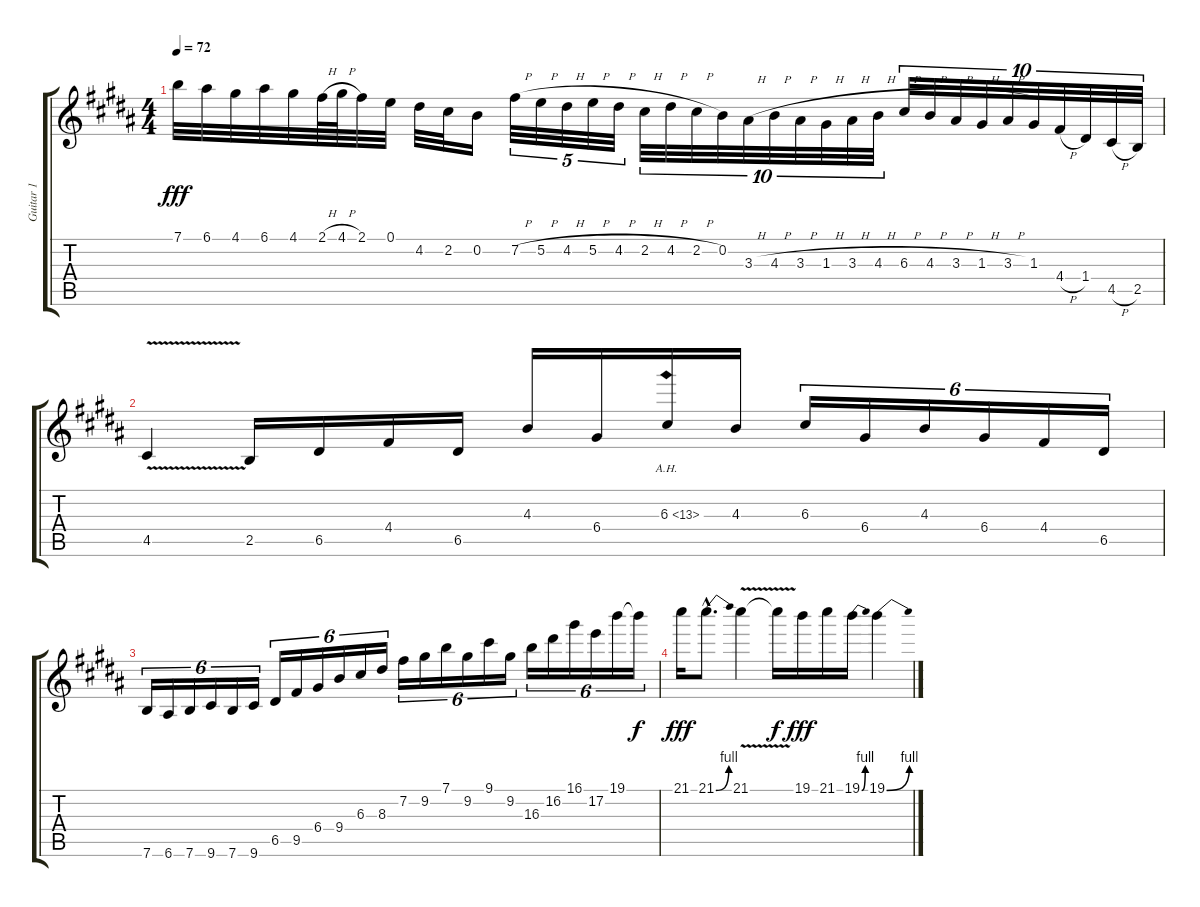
\track ("Guitar 1" "Guitar 1") {instrument distortionguitar}
\staff {score tabs}
\tuning (E4 B3 G3 D3 A2 E2) {hide}
\ts (4 4)
\tempo 72
\clef g2
\ks b
7.1.32{dy fff} 6.1.32 4.1.32 6.1.32 4.1.32 2.1{h}.64 4.1{h}.64 2.1.32 0.1.32 4.2.32 2.2.32 0.2.16 7.2{h}.32{tu (5 4)} 5.2{h}.32{tu (5 4)} 4.2{h}.32{tu (5 4)} 5.2{h}.32{tu (5 4)} 4.2{h}.32{tu (5 4)} 2.2{h}.32{tu (10 8)} 4.2{h}.32{tu (10 8)} 2.2{h}.32{tu (10 8)} 0.2.32{tu (10 8)} 3.3{h}.32{tu (10 8)} 4.3{h}.32{tu (10 8)} 3.3{h}.32{tu (10 8)} 1.3{h}.32{tu (10 8)} 3.3{h}.32{tu (10 8)} 4.3{h}.32{tu (10 8)} 6.3{h}.32{tu (10 8)} 4.3{h}.32{tu (10 8)} 3.3{h}.32{tu (10 8)} 1.3{h}.32{tu (10 8)} 3.3{h}.32{tu (10 8)} 1.3.32{tu (10 8)} 4.4{h}.32{tu (10 8)} 1.4.32{tu (10 8)} 4.5{h}.32{tu (10 8)} 2.5.32{tu (10 8)} |
4.5{v}.4 2.5.16 6.5.16 4.4.16 6.5.16 4.3.16 6.4.16 6.3{ah 7}.16 4.3.16 6.3.16{tu (6 4)} 6.4.16{tu (6 4)} 4.3.16{tu (6 4)} 6.4.16{tu (6 4)} 4.4.16{tu (6 4)} 6.5.16{tu (6 4)} |
7.6.16{tu (6 4)} 6.6.16{tu (6 4)} 7.6.16{tu (6 4)} 9.6.16{tu (6 4)} 7.6.16{tu (6 4)} 9.6.16{tu (6 4)} 6.5.16{tu (6 4)} 9.5.16{tu (6 4)} 6.4.16{tu (6 4)} 9.4.16{tu (6 4)} 6.3.16{tu (6 4)} 8.3.16{tu (6 4)} 7.2.16{tu (6 4)} 9.2.16{tu (6 4)} 7.1.16{tu (6 4)} 9.2.16{tu (6 4)} 9.1.16{tu (6 4)} 9.2.16{tu (6 4)} 16.3.16{tu (6 4)} 16.2.16{tu (6 4)} 16.1.16{tu (6 4)} 17.2.16{tu (6 4)} 19.1.16{tu (6 4)} 19.1{t}.16{tu (6 4) dy f} |
21.1.16{dy fff} 21.1{be (bend 0 0 60 4) hac}.8{d} 21.1{v}.4 21.1{t}.16{dy f} 19.1.16{dy fff} 21.1.16 19.1{be (bend 0 0 60 4)}.16 19.1{be (bend 0 0 60 4)}.4
